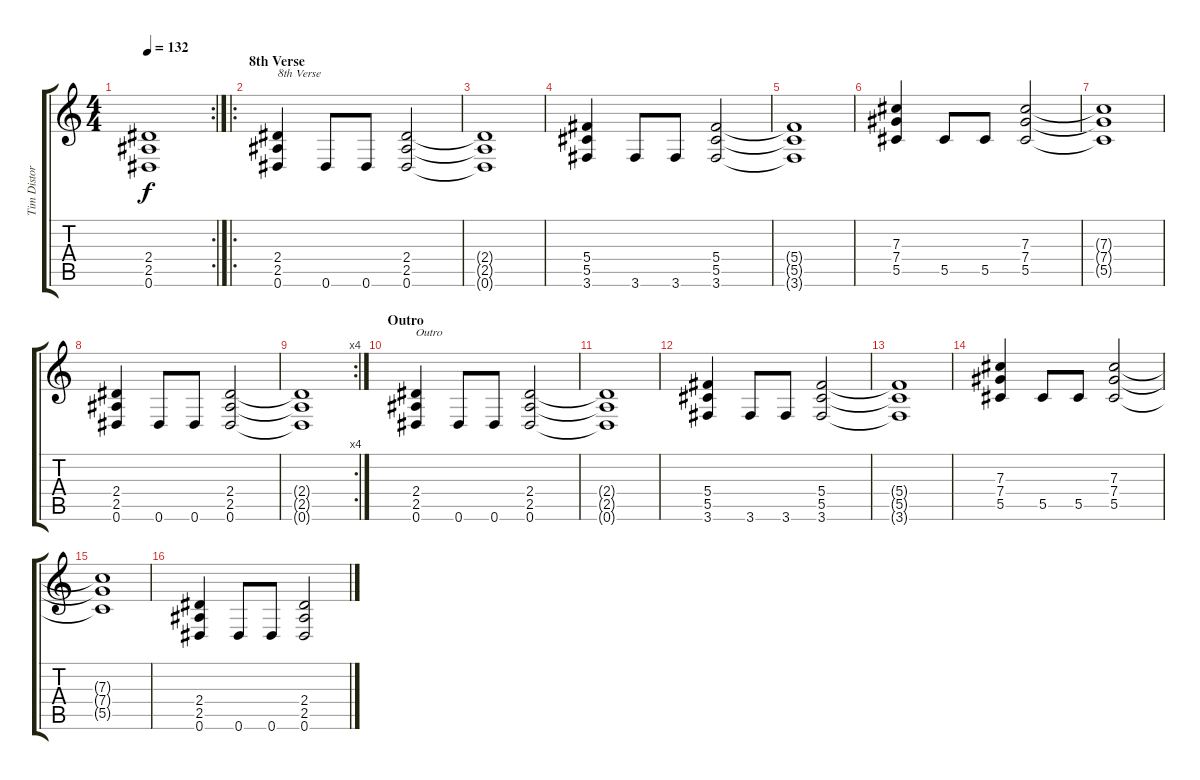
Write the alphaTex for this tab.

\track ("Tim Distortion Guitar I" "Tim Distor") {instrument distortionguitar}
\staff {score tabs}
\tuning (Eb4 Bb3 Gb3 Db3 Ab2 Eb2) {hide}
\rc 2
\ts (4 4)
\tempo 132
\clef g2
\ks c
(2.4{t} 2.5{t} 0.6{t}).1{dy f} |
\ro
\section ("" "8th Verse")
(2.4 2.5 0.6).4{txt "8th Verse"} 0.6.8 0.6.8 (2.4 2.5 0.6).2 |
(2.4{t} 2.5{t} 0.6{t}).1 |
(5.4 5.5 3.6).4 3.6.8 3.6.8 (5.4 5.5 3.6).2 |
(5.4{t} 5.5{t} 3.6{t}).1 |
(7.3 7.4 5.5).4 5.5.8 5.5.8 (7.3 7.4 5.5).2 |
(7.3{t} 7.4{t} 5.5{t}).1 |
(2.4 2.5 0.6).4 0.6.8 0.6.8 (2.4 2.5 0.6).2 |
\rc 4
(2.4{t} 2.5{t} 0.6{t}).1 |
\section ("" "Outro")
(2.4 2.5 0.6).4{txt "Outro"} 0.6.8 0.6.8 (2.4 2.5 0.6).2 |
(2.4{t} 2.5{t} 0.6{t}).1 |
(5.4 5.5 3.6).4 3.6.8 3.6.8 (5.4 5.5 3.6).2 |
(5.4{t} 5.5{t} 3.6{t}).1 |
(7.3 7.4 5.5).4 5.5.8 5.5.8 (7.3 7.4 5.5).2 |
(7.3{t} 7.4{t} 5.5{t}).1 |
(2.4 2.5 0.6).4 0.6.8 0.6.8 (2.4 2.5 0.6).2
